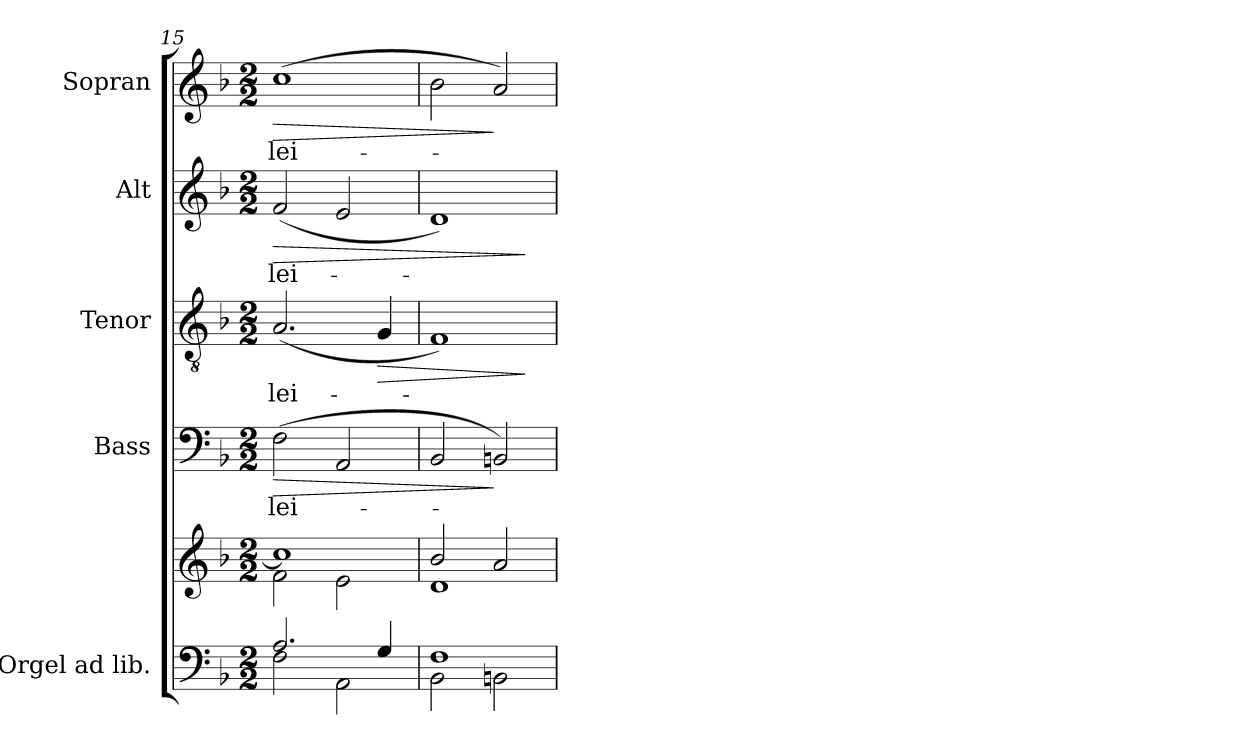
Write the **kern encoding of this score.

**kern	**kern	**kern	**text	**dynam	**kern	**text	**dynam	**kern	**text	**dynam	**kern	**text	**dynam
*part5	*part5	*part4	*part4	*part4	*part3	*part3	*part3	*part2	*part2	*part2	*part1	*part1	*part1
*staff6	*staff5	*staff4	*staff4	*staff4	*staff3	*staff3	*staff3	*staff2	*staff2	*staff2	*staff1	*staff1	*staff1
*I"Orgel ad lib.	*	*I"Bass	*	*	*I"Tenor	*	*	*I"Alt	*	*	*I"Sopran	*	*
*	*	*I'B.	*	*	*I'T.	*	*	*I'A.	*	*	*I'S.	*	*
*clefF4	*clefG2	*clefF4	*	*	*clefGv2	*	*	*clefG2	*	*	*clefG2	*	*
*k[b-]	*k[b-]	*k[b-]	*	*	*k[b-]	*	*	*k[b-]	*	*	*k[b-]	*	*
*F:	*F:	*F:	*	*	*F:	*	*	*F:	*	*	*F:	*	*
*M2/2	*M2/2	*M2/2	*	*	*M2/2	*	*	*M2/2	*	*	*M2/2	*	*
=15	=15	=15	=15	=15	=15	=15	=15	=15	=15	=15	=15	=15	=15
*^	*^	*	*	*	*	*	*	*	*	*	*	*	*
!	!	!	!	!	!LO:LY:b	!LO:HP:b	!	!LO:LY:b	!	!	!LO:LY:b	!LO:HP:b	!	!LO:LY:b	!LO:HP:b
2.A/	2F\	1cc]	2f\	(>2F\	-lei-	>	(<2.A/	-lei-	.	(<2f/	-lei-	>	(>1cc	-lei-	>
.	2AA\	.	2e\	2AA/	.	.	.	.	.	2e/	.	.	.	.	.
!	!	!	!	!	!	!	!	!	!LO:HP:b	!	!	!	!	!	!
4G/	.	.	.	.	.	.	4G/	.	>	.	.	.	.	.	.
=16	=16	=16	=16	=16	=16	=16	=16	=16	=16	=16	=16	=16	=16	=16	=16
1F	2BB-\	2b-/	1d	2BB-/	.	.	1F)	.	.	1d)	.	.	2b-\	.	.
.	2BBn\	2a/	.	2BBn/)	.	]	.	.	.	.	.	.	2a/)	.	]
*v	*v	*	*	*	*	*	*	*	*	*	*	*	*	*	*
*	*v	*v	*	*	*	*	*	*	*	*	*	*	*	*
.	.	.	.	.	.	.	]	.	.	]	.	.	.
=	=	=	=	=	=	=	=	=	=	=	=	=	=
*-	*-	*-	*-	*-	*-	*-	*-	*-	*-	*-	*-	*-	*-
